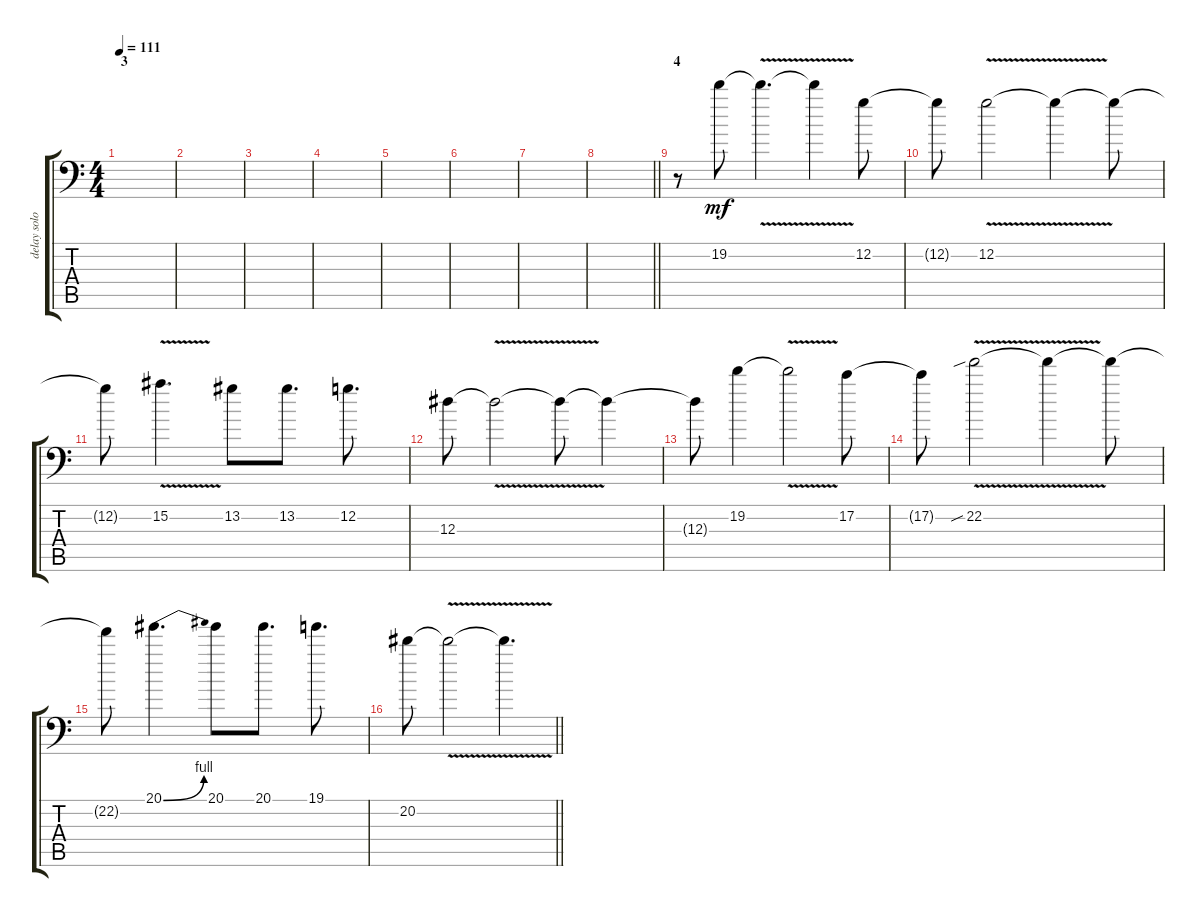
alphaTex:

\track ("delay solo" "delay solo") {mute instrument distortionguitar}
\staff {score tabs}
\tuning (C4 G3 Eb3 Bb2 F2 Bb1) {hide}
\ts (4 4)
\section ("" "3")
\tempo 111
\clef f4
\ks c
|
|
|
|
|
|
|
\barLineRight lightlight
|
\section ("" "4")
r.8 19.2.8{dy mf} 19.2{v t}.4{d} 19.2{t}.4 12.2.8 |
12.2{t}.8 12.2{v}.2 12.2{t}.4 12.2{t}.8 |
12.2{t}.8 15.2{v}.4{d} 13.2.8 13.2.8{d} 12.2.8{d} |
12.3.8 12.3{v t}.2 12.3{t}.8 12.3{t}.4 |
12.3{t}.8 19.2.4 19.2{v t}.2 17.2.8 |
17.2{t}.8 22.2{v sib}.2 22.2{t}.4 22.2{t}.8 |
22.2{t}.8 20.1{be (bend 0 0 60 4)}.4{d} 20.1.8 20.1.8{d} 19.1.8{d} |
\barLineRight lightlight
20.2.8 20.2{v t}.2 20.2{t}.4{d}
